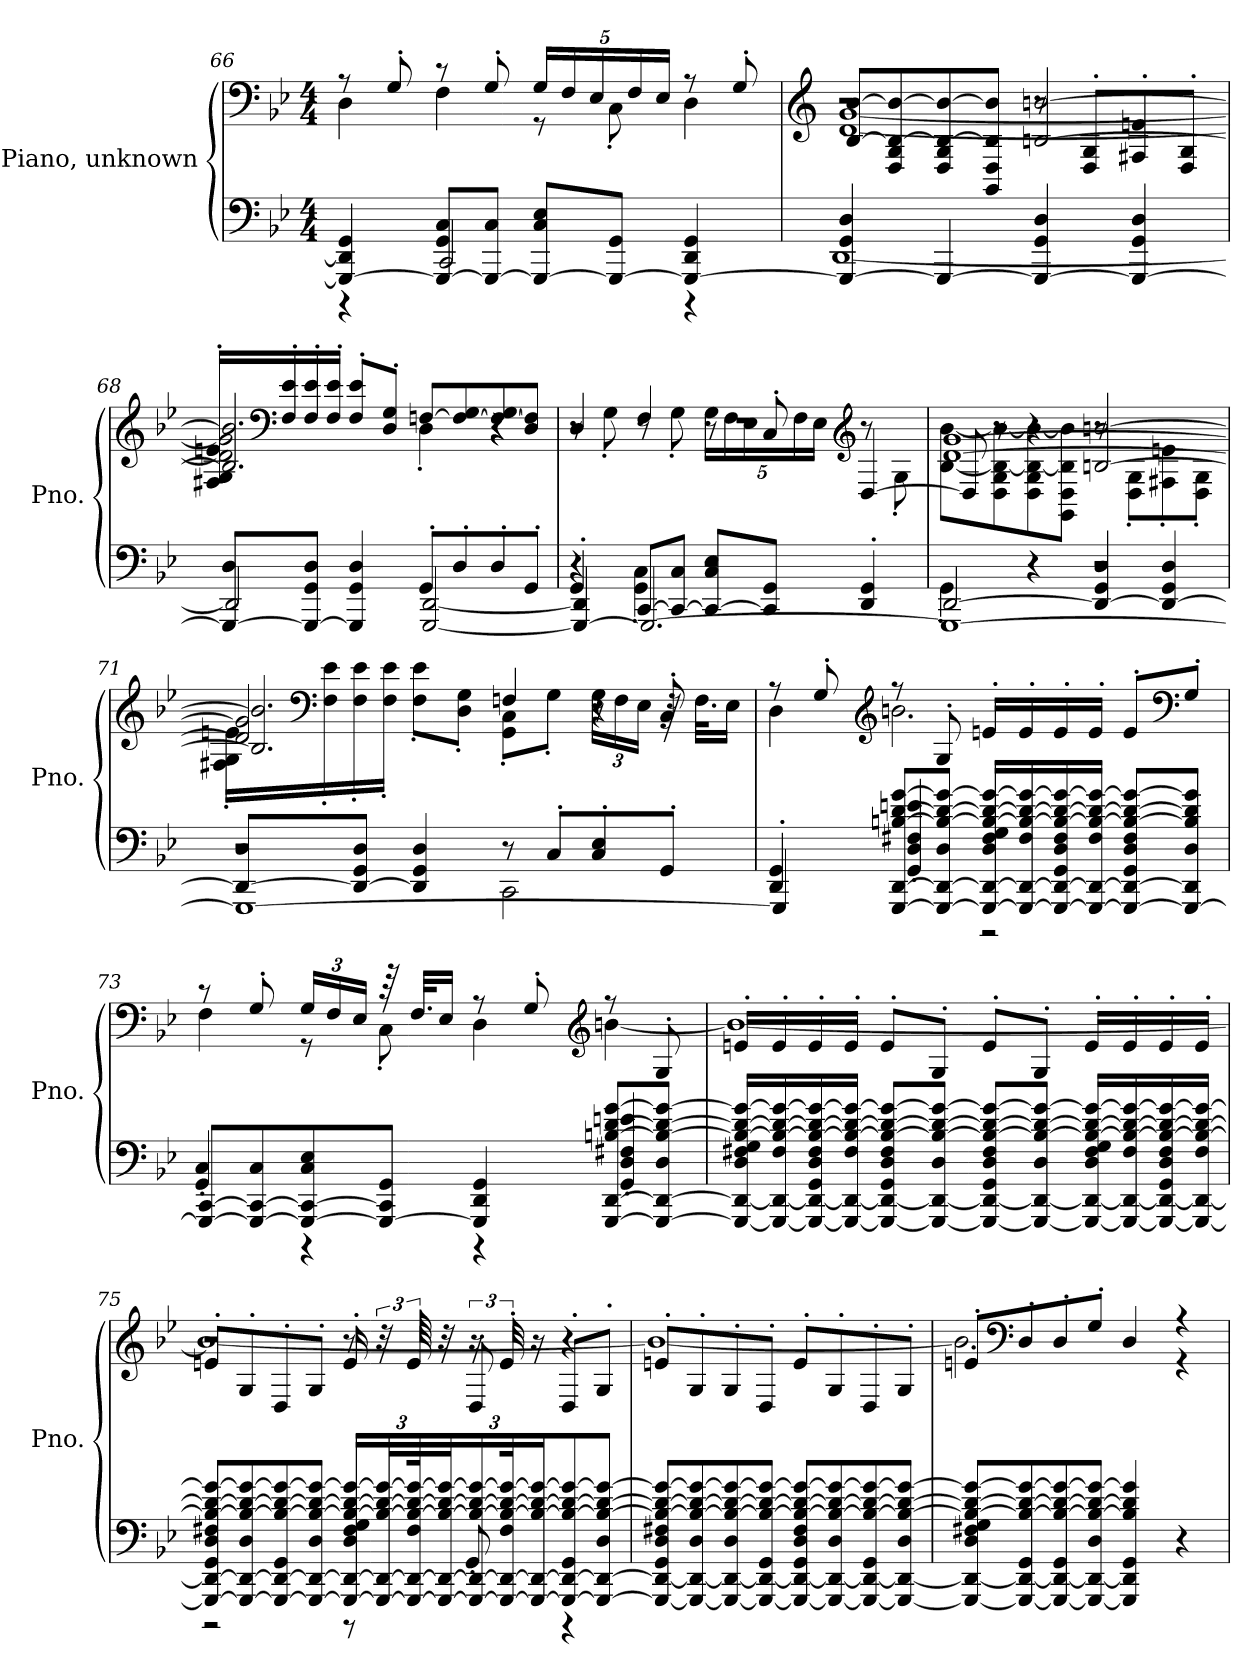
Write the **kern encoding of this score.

**kern	**kern
*part1	*part1
*staff2	*staff1
*I"Piano, unknown	*
*I'Pno.	*
*clefF4	*clefF4
*k[b-e-]	*k[b-e-]
*M4/4	*M4/4
=66	=66
*^	*^
4GGG/_ 4DD/] 4GG/	4r	8r	4D\
.	.	8G'/	.
8GGG/_ 8GG/ 8C/L	2CC/	8r	4F\
8GGG/_ 8C/J	.	8G'/	.
*	*	*Xbrackettup	*
8GGG/_ 8C/ 8E-/L	.	20G/LL	8r
.	.	20F/	.
.	.	20E-/	.
8GGG/_ 8GG/J	.	.	8C'\
.	.	20F/	.
.	.	20E-/JJ	.
4GGG/_ 4DD/ 4GG/	4r	8r	4D\
.	.	8G'/	.
*	*	*v	*v
=67	=67	=67
*	*	*clefG2
*	*	*^
*	*	*	*^
4GGG/_ 4GG/ 4D/	[1DD	2r	[1d [1g	[8B-/ [8b-/L
.	.	.	.	8D/ 8G/ 8B-/_ 8b-/_
4GGG/_	.	.	.	8D/ 8G/ 8B-/_ 8b-/_
.	.	.	.	8GG/ 8D/ 8B-/] 8b-/]J
4GGG/_ 4GG/ 4D/	.	[2Bn/ [2bn/	.	8r
.	.	.	.	8D/' 8G/'L
4GGG/_ 4GG/ 4D/	.	.	.	8F#X/' 8en/'
.	.	.	.	8D/' 8G/'J
!!LO:LB:g=z	!!	!!
=68	=68	=68	=68	=68
8GGG/_ 8D/L	2DD/]	2.B/] 2.b/]	2d\] 2g\]	16F#X/' 16G/' 16en/'LL
*	*	*clefF4	*	*
.	.	.	.	16F#/' 16e/'
8GGG/_ 8GG/ 8D/J	.	.	.	16F#/' 16e/'
.	.	.	.	16F#/' 16e/'JJ
4GGG/] 4GG/ 4D/	.	.	.	8F#/' 8e/'L
.	.	.	.	8D/' 8G/'J
8GG'/L	[2GGG/ [2DD/	.	4D'\	[8Fn/L
8D'/	.	.	.	8F/_ 8G/
8D'/	.	4r	4r	8F/_ 8G/
8GG'/J	.	.	.	8D/ 8F/]J
=69	=69	=69	=69	=69
*	*^	*	*	*
4GG'/	4r	4GGG/_ 4DD/]	1r	8r	4D/
.	.	.	.	8G'\	.
[8CC/L	4GG\' 4C\'	2.GGG/_	.	8r	4F/
8CC/_ 8C/J	.	.	.	8G'\	.
8CC/_ 8C/ 8E-/L	2r	.	.	20G\LL	8r
.	.	.	.	20F\	.
.	.	.	.	20E-\	.
8CC/] 8GG/J	.	.	.	.	8C'/
.	.	.	.	20F\	.
.	.	.	.	20E-\JJ	.
*	*	*	*clefG2	*	*
4DD/' 4GG/'	.	.	.	8r	[4D/
.	.	.	.	8G'\	.
!!LO:LB:g=z	!!	!!
=70	=70	=70	=70	=70	=70
[2DD/	4GG'\	1GGG_	[1d [1g	[8B-\ [8b-\L	8D/]
.	.	.	.	8D\ 8G\ 8B-\_ 8b-\_	8r
.	4r	.	.	8D\ 8G\ 8B-\_ 8b-\_	4r
.	.	.	.	8GG\ 8D\ 8B-\] 8b-\]J	.
4DD/_ 4GG/ 4D/	2r	.	.	8r	[2Bn/ [2bn/
.	.	.	.	8D\' 8G\'L	.
4DD/_ 4GG/ 4D/	.	.	.	8F#X\' 8en\'	.
.	.	.	.	8D\' 8G\'J	.
=71	=71	=71	=71	=71	=71
8DD/_ 8D/L	2r	1GGG_	2d/] 2g/]	16F#X\' 16G\' 16en\'LL	2.B/] 2.b/]
*	*	*	*clefF4	*	*
.	.	.	.	16F#\' 16e\'	.
8DD/_ 8GG/ 8D/J	.	.	.	16F#\' 16e\'	.
.	.	.	.	16F#\' 16e\'JJ	.
4DD/] 4GG/ 4D/	.	.	.	8F#\' 8e\'L	.
.	.	.	.	8D\' 8G\'J	.
8r	2CC\	.	4Fn/	8GG\' 8C\'L	.
8C'/L	.	.	.	8G'\J	.
8C/' 8E-/'	.	.	8r	24G\LL	4r
.	.	.	.	24F\	.
.	.	.	.	24E-\JJ	.
8GG'/J	.	.	8C'/	64r	.
.	.	.	.	32.F\KLL	.
.	.	.	.	16E-\JJ	.
*	*v	*v	*	*	*
*	*	*	*v	*v
!!LO:LB:g=z
=72	=72	=72	=72
4DD/' 4GG/'	4GGG/]	8r	4D\
.	.	8G'/	.
*	*	*clefG2	*
[8GGG/ [8DD/ [8Bn/ [8d/ [8g/L	4GG/' 4D/' 4F#X/' 4en/'	8r	2.bn\
8GGG/_ 8DD/_ 8D/ 8B/_ 8d/_ 8g/_J	.	8G'/	.
16GGG/_ 16DD/_ 16D/ 16F#/ 16G/ 16B/_ 16d/_ 16g/_LL	2r	16en'/LL	.
16GGG/_ 16DD/_ 16F#/ 16B/_ 16d/_ 16g/_	.	16e'/	.
16GGG/_ 16DD/_ 16GG/ 16D/ 16F#/ 16B/_ 16d/_ 16g/_	.	16e'/	.
16GGG/_ 16DD/_ 16F#/ 16B/_ 16d/_ 16g/_JJ	.	16e'/JJ	.
8GGG/_ 8DD/_ 8GG/ 8D/ 8F#/ 8B/_ 8d/_ 8g/_L	.	8e'/L	.
*	*	*clefF4	*
8GGG/_ 8DD/] 8D/ 8B/] 8d/] 8g/]J	.	8G'/J	.
=73	=73	=73	=73
8GGG/_ [8CC/L	4GG/' 4C/'	8r	4F\
8GGG/_ 8CC/_ 8C/	.	8G'/	.
8GGG/_ 8CC/_ 8C/ 8E-/	4r	24G/LL	8r
.	.	24F/	.
.	.	24E-/JJ	.
8GGG/_ 8CC/] 8GG/J	.	64r	8C'\
.	.	32.F/KLL	.
.	.	16E-/JJ	.
4GGG/] 4DD/ 4GG/	4r	8r	4D\
.	.	8G'/	.
*	*	*clefG2	*
[8GGG/ [8DD/ [8Bn/ [8d/ [8g/L	4GG/' 4D/' 4F#X/' 4en/'	8r	[4bn\
8GGG/_ 8DD/_ 8D/ 8B/_ 8d/_ 8g/_J	.	8G'/	.
*v	*v	*	*
!!LO:LB:g=z	!!
=74	=74	=74
16GGG/_ 16DD/_ 16D/ 16F#X/ 16G/ 16B/_ 16d/_ 16g/_LL	16en'/LL	1b_
16GGG/_ 16DD/_ 16F#/ 16B/_ 16d/_ 16g/_	16e'/	.
16GGG/_ 16DD/_ 16GG/ 16D/ 16F#/ 16B/_ 16d/_ 16g/_	16e'/	.
16GGG/_ 16DD/_ 16F#/ 16B/_ 16d/_ 16g/_JJ	16e'/JJ	.
8GGG/_ 8DD/_ 8GG/ 8D/ 8F#/ 8B/_ 8d/_ 8g/_L	8e'/L	.
8GGG/_ 8DD/_ 8D/ 8B/_ 8d/_ 8g/_J	8G'/J	.
8GGG/_ 8DD/_ 8GG/ 8D/ 8F#/ 8B/_ 8d/_ 8g/_L	8e'/L	.
8GGG/_ 8DD/_ 8D/ 8B/_ 8d/_ 8g/_J	8G'/J	.
16GGG/_ 16DD/_ 16D/ 16F#/ 16G/ 16B/_ 16d/_ 16g/_LL	16e'/LL	.
16GGG/_ 16DD/_ 16F#/ 16B/_ 16d/_ 16g/_	16e'/	.
16GGG/_ 16DD/_ 16GG/ 16D/ 16F#/ 16B/_ 16d/_ 16g/_	16e'/	.
16GGG/_ 16DD/_ 16F#/ 16B/_ 16d/_ 16g/_JJ	16e'/JJ	.
=75	=75	=75
*^	*	*^
8GGG/_ 8DD/_ 8GG/ 8D/ 8F#X/ 8B/_ 8d/_ 8g/_L	2r	8en'/L	1b_	2r
8GGG/_ 8DD/_ 8D/ 8B/_ 8d/_ 8g/_	.	8G'/	.	.
8GGG/_ 8DD/_ 8GG/ 8B/_ 8d/_ 8g/_	.	8D'/	.	.
8GGG/_ 8DD/_ 8D/ 8B/_ 8d/_ 8g/_J	.	8G'/J	.	.
16GGG/_ 16DD/_ 16D/ 16F#/ 16G/ 16B/_ 16d/_ 16g/_LL	8r	16e'/	.	8r
*Xbrackettup	*	*brackettup	*	*
48GGG/_ 48DD/_ 48B/_ 48d/_ 48g/_L	.	48r	.	.
96GGG/_ 96DD/_ 96F#/ 96B/_ 96d/_ 96g/_K	.	96e/	.	.
32GGG/_ 32DD/_ 32B/_ 32d/_ 32g/_J	.	32r	.	.
24GGG/_ 24DD/_ 24B/_ 24d/_ 24g/_	8GG'/	24r	.	8D'/
48GGG/_ 48DD/_ 48F#/ 48B/_ 48d/_ 48g/_K	.	48e'/	.	.
16GGG/_ 16DD/_ 16B/_ 16d/_ 16g/_J	.	16r	.	.
8GGG/_ 8DD/_ 8GG/ 8B/_ 8d/_ 8g/_	4r	8D'/L	.	4r
8GGG/_ 8DD/_ 8D/ 8B/_ 8d/_ 8g/_J	.	8G'/J	.	.
*v	*v	*	*	*
*	*	*v	*v
!!LO:LB:g=z
=76	=76	=76
8GGG/_ 8DD/_ 8GG/ 8D/ 8F#X/ 8B/_ 8d/_ 8g/_L	8en'/L	1b_
8GGG/_ 8DD/_ 8D/ 8B/_ 8d/_ 8g/_	8G'/	.
8GGG/_ 8DD/_ 8D/ 8B/_ 8d/_ 8g/_	8G'/	.
8GGG/_ 8DD/_ 8GG/ 8B/_ 8d/_ 8g/_J	8D'/J	.
8GGG/_ 8DD/_ 8GG/ 8D/ 8F#/ 8B/_ 8d/_ 8g/_L	8e'/L	.
8GGG/_ 8DD/_ 8D/ 8B/_ 8d/_ 8g/_	8G'/	.
8GGG/_ 8DD/_ 8GG/ 8B/_ 8d/_ 8g/_	8D'/	.
8GGG/_ 8DD/_ 8D/ 8B/_ 8d/_ 8g/_J	8G'/J	.
=77	=77	=77
8GGG/_ 8DD/_ 8D/ 8F#X/ 8G/ 8B/_ 8d/_ 8g/_L	8en'/L	2.b\]
*	*clefF4	*
8GGG/_ 8DD/_ 8GG/ 8B/_ 8d/_ 8g/_	8D'/	.
8GGG/_ 8DD/_ 8GG/ 8B/_ 8d/_ 8g/_	8D'/	.
8GGG/_ 8DD/_ 8D/ 8B/_ 8d/_ 8g/_J	8G'/J	.
4GGG/] 4DD/] 4GG/ 4B/] 4d/] 4g/]	4D/	.
4r	4r	4r
*	*v	*v
=	=
*-	*-
